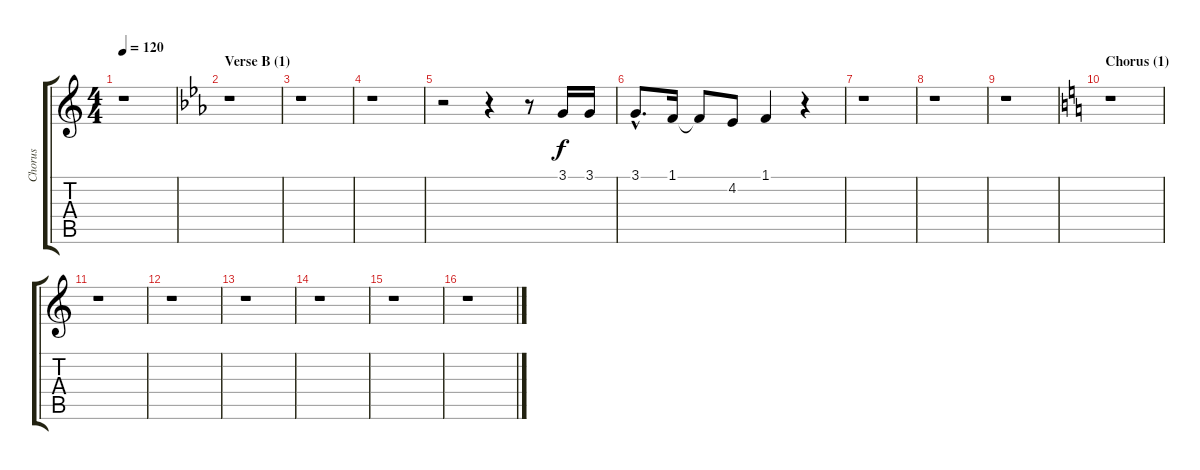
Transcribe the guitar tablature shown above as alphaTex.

\track ("Chorus" "Chorus") {instrument sopranosax}
\staff {score tabs}
\tuning (E4 B3 G3 D3 A2 E2) {hide}
\ts (4 4)
\tempo 120
\clef g2
\ks c
r.1{dy f} |
\section ("" "Verse B (1)")
\ks eb
r.1 |
r.1 |
r.1 |
r.2 r.4 r.8 3.1.16 3.1.16 |
3.1{hac}.8{d} 1.1.16 1.1{t}.8 4.2.8 1.1.4 r.4 |
r.1 |
r.1 |
r.1 |
\section ("" "Chorus (1)")
\ks c
r.1 |
r.1 |
r.1 |
r.1 |
r.1 |
r.1 |
r.1
